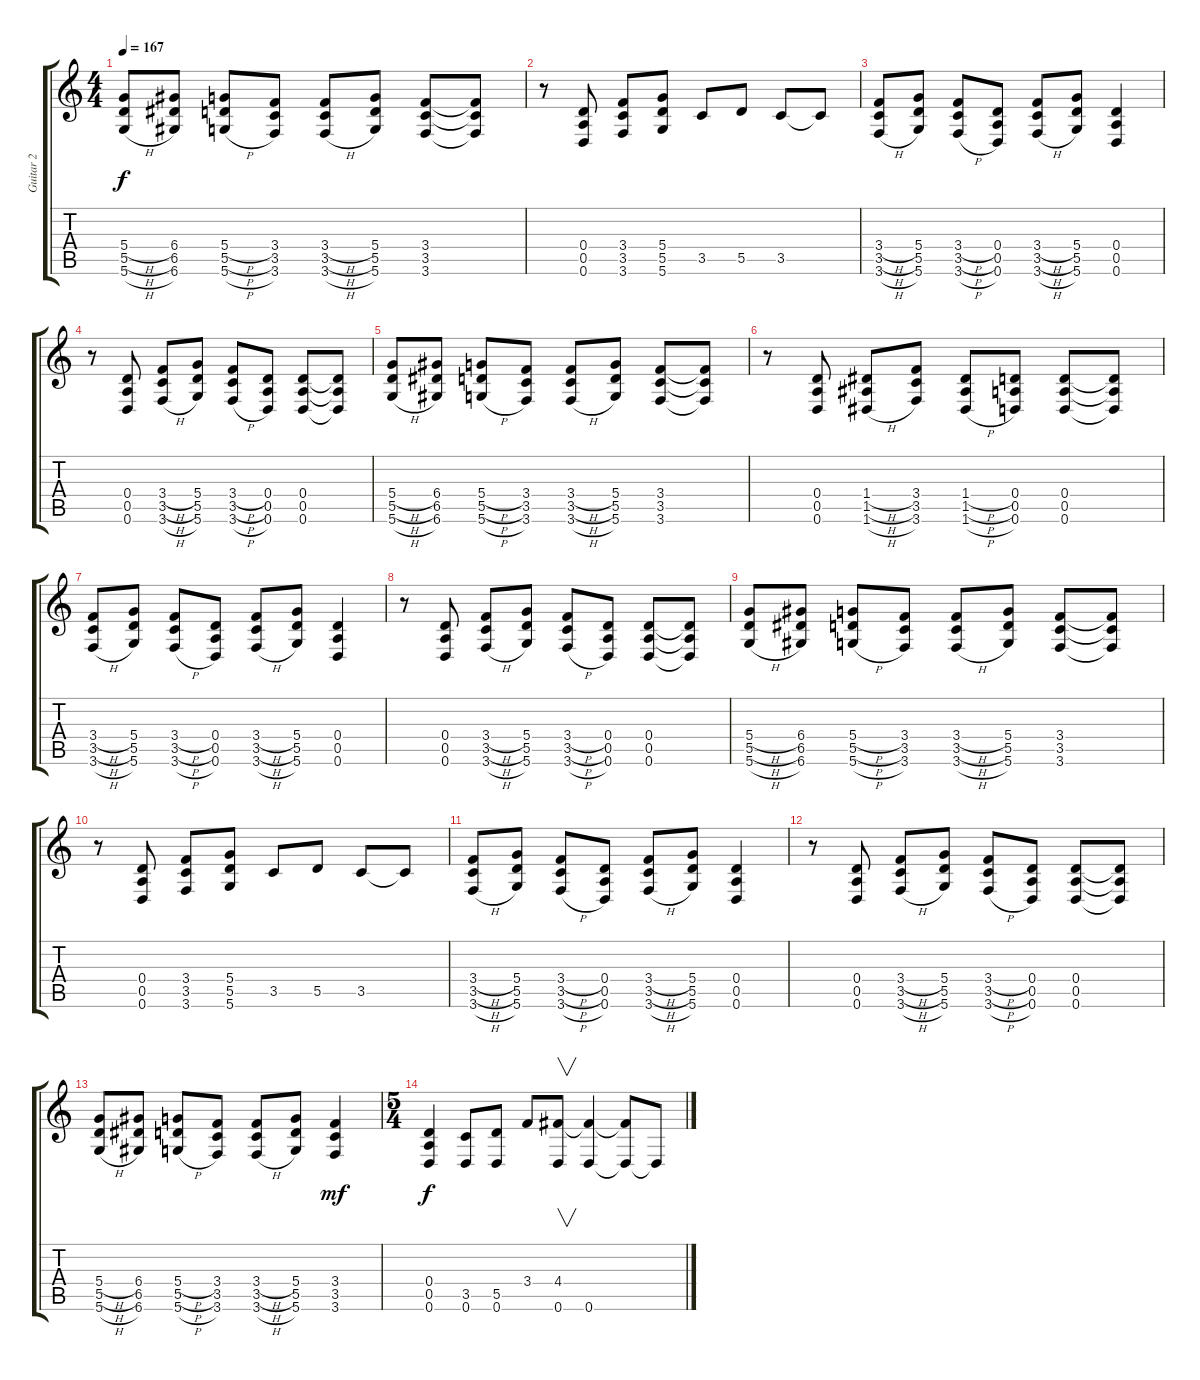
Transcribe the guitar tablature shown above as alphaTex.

\track ("Guitar 2" "Guitar 2") {instrument acousticguitarsteel}
\staff {score tabs}
\tuning (E4 B3 G3 D3 A2 D2) {hide}
\ts (4 4)
\tempo 167
\clef g2
\ks c
(5.4{h} 5.5{h} 5.6{h}).8{dy f} (6.4 6.5 6.6).8 (5.4{h} 5.5{h} 5.6{h}).8 (3.4 3.5 3.6).8 (3.4{h} 3.5{h} 3.6{h}).8 (5.4 5.5 5.6).8 (3.4 3.5 3.6).8 (3.4{t} 3.5{t} 3.6{t}).8 |
r.8 (0.4 0.5 0.6).8 (3.4 3.5 3.6).8 (5.4 5.5 5.6).8 3.5.8 5.5.8 3.5.8 3.5{t}.8 |
(3.4{h} 3.5{h} 3.6{h}).8 (5.4 5.5 5.6).8 (3.4{h} 3.5{h} 3.6{h}).8 (0.4 0.5 0.6).8 (3.4{h} 3.5{h} 3.6{h}).8 (5.4 5.5 5.6).8 (0.4 0.5 0.6).4 |
r.8 (0.4 0.5 0.6).8 (3.4{h} 3.5{h} 3.6{h}).8 (5.4 5.5 5.6).8 (3.4{h} 3.5{h} 3.6{h}).8 (0.4 0.5 0.6).8 (0.4 0.5 0.6).8 (0.4{t} 0.5{t} 0.6{t}).8 |
(5.4{h} 5.5{h} 5.6{h}).8 (6.4 6.5 6.6).8 (5.4{h} 5.5{h} 5.6{h}).8 (3.4 3.5 3.6).8 (3.4{h} 3.5{h} 3.6{h}).8 (5.4 5.5 5.6).8 (3.4 3.5 3.6).8 (3.4{t} 3.5{t} 3.6{t}).8 |
r.8 (0.4 0.5 0.6).8 (1.4{h} 1.5{h} 1.6{h}).8 (3.4 3.5 3.6).8 (1.4{h} 1.5{h} 1.6{h}).8 (0.4 0.5 0.6).8 (0.4 0.5 0.6).8 (0.4{t} 0.5{t} 0.6{t}).8 |
(3.4{h} 3.5{h} 3.6{h}).8 (5.4 5.5 5.6).8 (3.4{h} 3.5{h} 3.6{h}).8 (0.4 0.5 0.6).8 (3.4{h} 3.5{h} 3.6{h}).8 (5.4 5.5 5.6).8 (0.4 0.5 0.6).4 |
r.8 (0.4 0.5 0.6).8 (3.4{h} 3.5{h} 3.6{h}).8 (5.4 5.5 5.6).8 (3.4{h} 3.5{h} 3.6{h}).8 (0.4 0.5 0.6).8 (0.4 0.5 0.6).8 (0.4{t} 0.5{t} 0.6{t}).8 |
(5.4{h} 5.5{h} 5.6{h}).8 (6.4 6.5 6.6).8 (5.4{h} 5.5{h} 5.6{h}).8 (3.4 3.5 3.6).8 (3.4{h} 3.5{h} 3.6{h}).8 (5.4 5.5 5.6).8 (3.4 3.5 3.6).8 (3.4{t} 3.5{t} 3.6{t}).8 |
r.8 (0.4 0.5 0.6).8 (3.4 3.5 3.6).8 (5.4 5.5 5.6).8 3.5.8 5.5.8 3.5.8 3.5{t}.8 |
(3.4{h} 3.5{h} 3.6{h}).8 (5.4 5.5 5.6).8 (3.4{h} 3.5{h} 3.6{h}).8 (0.4 0.5 0.6).8 (3.4{h} 3.5{h} 3.6{h}).8 (5.4 5.5 5.6).8 (0.4 0.5 0.6).4 |
r.8 (0.4 0.5 0.6).8 (3.4{h} 3.5{h} 3.6{h}).8 (5.4 5.5 5.6).8 (3.4{h} 3.5{h} 3.6{h}).8 (0.4 0.5 0.6).8 (0.4 0.5 0.6).8 (0.4{t} 0.5{t} 0.6{t}).8 |
(5.4{h} 5.5{h} 5.6{h}).8 (6.4 6.5 6.6).8 (5.4{h} 5.5{h} 5.6{h}).8 (3.4 3.5 3.6).8 (3.4{h} 3.5{h} 3.6{h}).8 (5.4 5.5 5.6).8 (3.4 3.5 3.6).4{dy mf} |
\ts (5 4)
(0.4 0.5 0.6).4{dy f} (3.5 0.6).8 (5.5 0.6).8 3.4.8 (4.4 0.6).8{v} (4.4{t} 0.6).4 (4.4{t} 0.6{t}).8 0.6{t}.8
